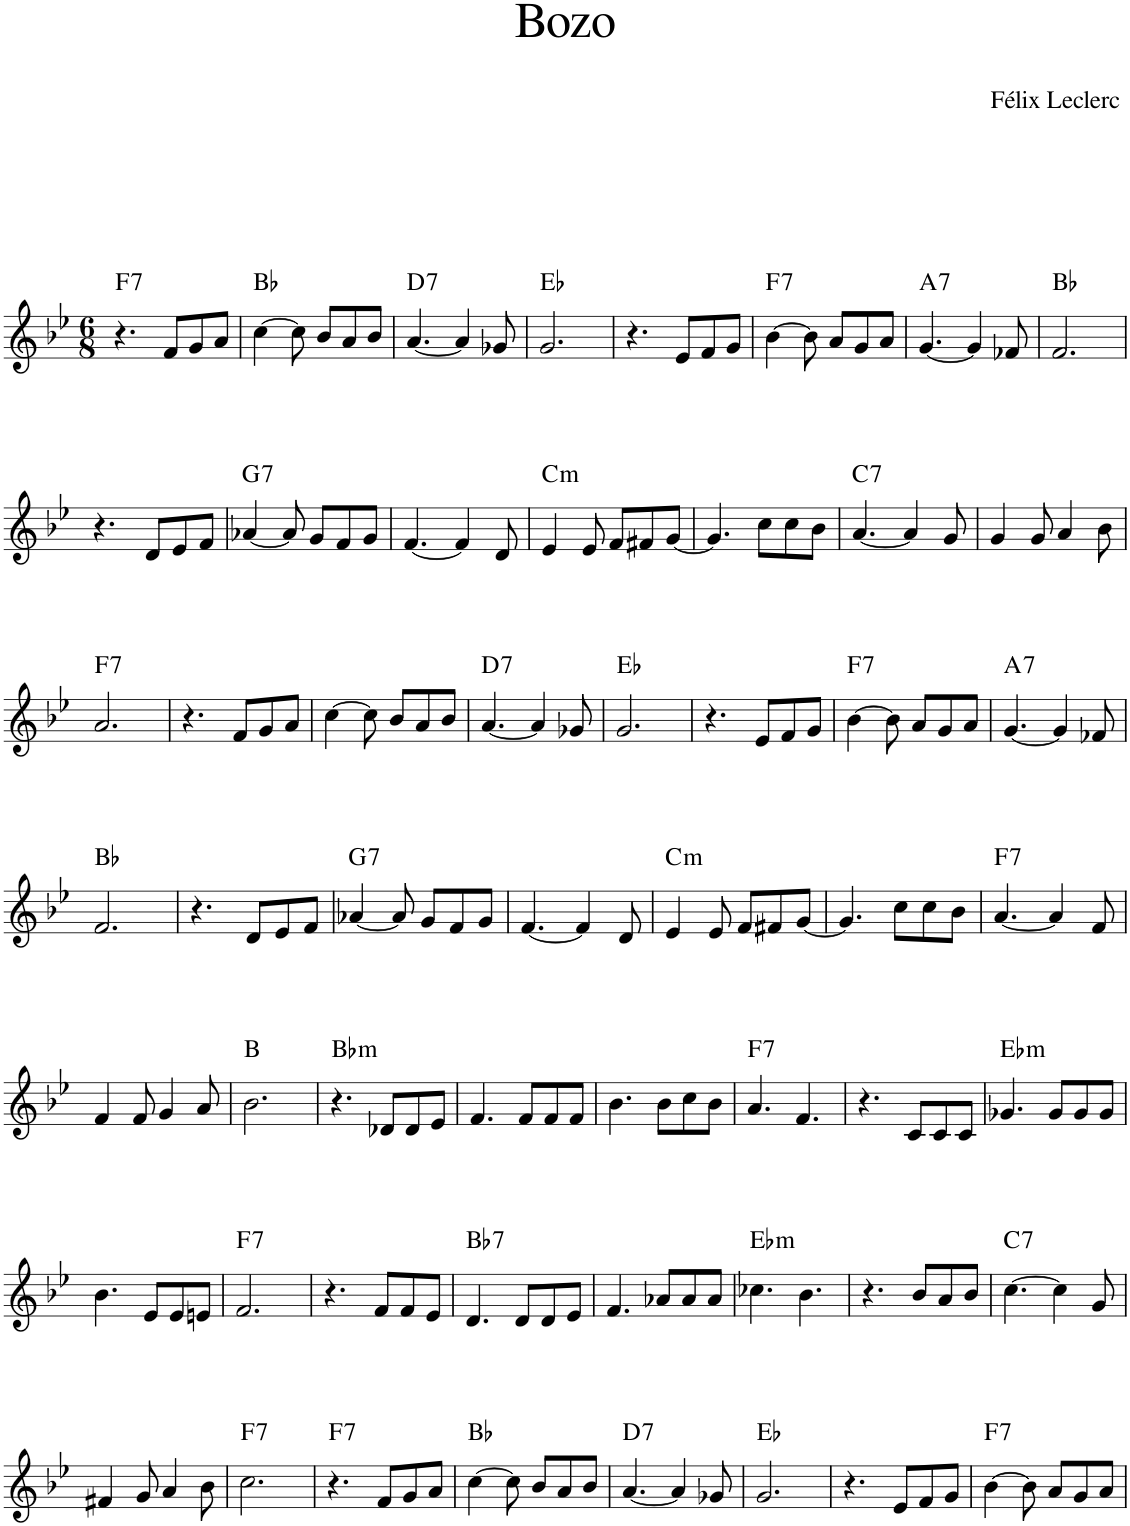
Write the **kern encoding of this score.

**kern	**harte
*part1	*part1
*staff1	*
*I"Piano	*
*I'Pno.	*
*clefG2	*
*k[b-e-]	*
*M6/8	*
=1	=1
!	!LO:H:kt=7
4.r	F:7
8f/L	.
8g/	.
8a/J	.
=2	=2
[4cc\	Bb:maj
8cc\]	.
8b-/L	.
8a/	.
8b-/J	.
=3	=3
!	!LO:H:kt=7
[4.a/	D:7
4a/]	.
8g-X/	.
=4	=4
2.g/	Eb:maj
=5	=5
4.r	.
8e-/L	.
8f/	.
8g/J	.
=6	=6
!	!LO:H:kt=7
[4b-\	F:7
8b-\]	.
8a/L	.
8g/	.
8a/J	.
=7	=7
!	!LO:H:kt=7
[4.g/	A:7
4g/]	.
8f-X/	.
=8	=8
2.f/	Bb:maj
!!LO:LB:g=z
=9	=9
4.r	.
8d/L	.
8e-/	.
8f/J	.
=10	=10
!	!LO:H:kt=7
[4a-X/	G:7
8a-/]	.
8g/L	.
8f/	.
8g/J	.
=11	=11
[4.f/	.
4f/]	.
8d/	.
=12	=12
!	!LO:H:kt=m
4e-/	C:min
8e-/	.
8f/L	.
8f#X/	.
[8g/J	.
=13	=13
4.g/]	.
8cc\L	.
8cc\	.
8b-\J	.
=14	=14
!	!LO:H:kt=7
[4.a/	C:7
4a/]	.
8g/	.
=15	=15
4g/	.
8g/	.
4a/	.
8b-\	.
!!LO:LB:g=z
=16	=16
!	!LO:H:kt=7
2.a/	F:7
=17	=17
4.r	.
8f/L	.
8g/	.
8a/J	.
=18	=18
[4cc\	.
8cc\]	.
8b-/L	.
8a/	.
8b-/J	.
=19	=19
!	!LO:H:kt=7
[4.a/	D:7
4a/]	.
8g-X/	.
=20	=20
2.g/	Eb:maj
=21	=21
4.r	.
8e-/L	.
8f/	.
8g/J	.
=22	=22
!	!LO:H:kt=7
[4b-\	F:7
8b-\]	.
8a/L	.
8g/	.
8a/J	.
=23	=23
!	!LO:H:kt=7
[4.g/	A:7
4g/]	.
8f-X/	.
!!LO:LB:g=z
=24	=24
2.f/	Bb:maj
=25	=25
4.r	.
8d/L	.
8e-/	.
8f/J	.
=26	=26
!	!LO:H:kt=7
[4a-X/	G:7
8a-/]	.
8g/L	.
8f/	.
8g/J	.
=27	=27
[4.f/	.
4f/]	.
8d/	.
=28	=28
!	!LO:H:kt=m
4e-/	C:min
8e-/	.
8f/L	.
8f#X/	.
[8g/J	.
=29	=29
4.g/]	.
8cc\L	.
8cc\	.
8b-\J	.
=30	=30
!	!LO:H:kt=7
[4.a/	F:7
4a/]	.
8f/	.
!!LO:LB:g=z
=31	=31
4f/	.
8f/	.
4g/	.
8a/	.
=32	=32
2.b-\	B:maj
=33	=33
!	!LO:H:kt=m
4.r	Bb:min
8d-X/L	.
8d-/	.
8e-/J	.
=34	=34
4.f/	.
8f/L	.
8f/	.
8f/J	.
=35	=35
4.b-\	.
8b-\L	.
8cc\	.
8b-\J	.
=36	=36
!	!LO:H:kt=7
4.a/	F:7
4.f/	.
=37	=37
4.r	.
8c/L	.
8c/	.
8c/J	.
=38	=38
!	!LO:H:kt=m
4.g-X/	Eb:min
8g-/L	.
8g-/	.
8g-/J	.
!!LO:LB:g=z
=39	=39
4.b-\	.
8e-/L	.
8e-/	.
8en/J	.
=40	=40
!	!LO:H:kt=7
2.f/	F:7
=41	=41
4.r	.
8f/L	.
8f/	.
8e-/J	.
=42	=42
!	!LO:H:kt=7
4.d/	Bb:7
8d/L	.
8d/	.
8e-/J	.
=43	=43
4.f/	.
8a-X/L	.
8a-/	.
8a-/J	.
=44	=44
!	!LO:H:kt=m
4.cc-X\	Eb:min
4.b-\	.
=45	=45
4.r	.
8b-/L	.
8a/	.
8b-/J	.
=46	=46
!	!LO:H:kt=7
[4.cc\	C:7
4cc\]	.
8g/	.
!!LO:LB:g=z
=47	=47
4f#X/	.
8g/	.
4a/	.
8b-\	.
=48	=48
!	!LO:H:kt=7
2.cc\	F:7
=49	=49
!	!LO:H:kt=7
4.r	F:7
8f/L	.
8g/	.
8a/J	.
=50	=50
[4cc\	Bb:maj
8cc\]	.
8b-/L	.
8a/	.
8b-/J	.
=51	=51
!	!LO:H:kt=7
[4.a/	D:7
4a/]	.
8g-X/	.
=52	=52
2.g/	Eb:maj
=53	=53
4.r	.
8e-/L	.
8f/	.
8g/J	.
=54	=54
!	!LO:H:kt=7
[4b-\	F:7
8b-\]	.
8a/L	.
8g/	.
8a/J	.
=	=
*-	*-
